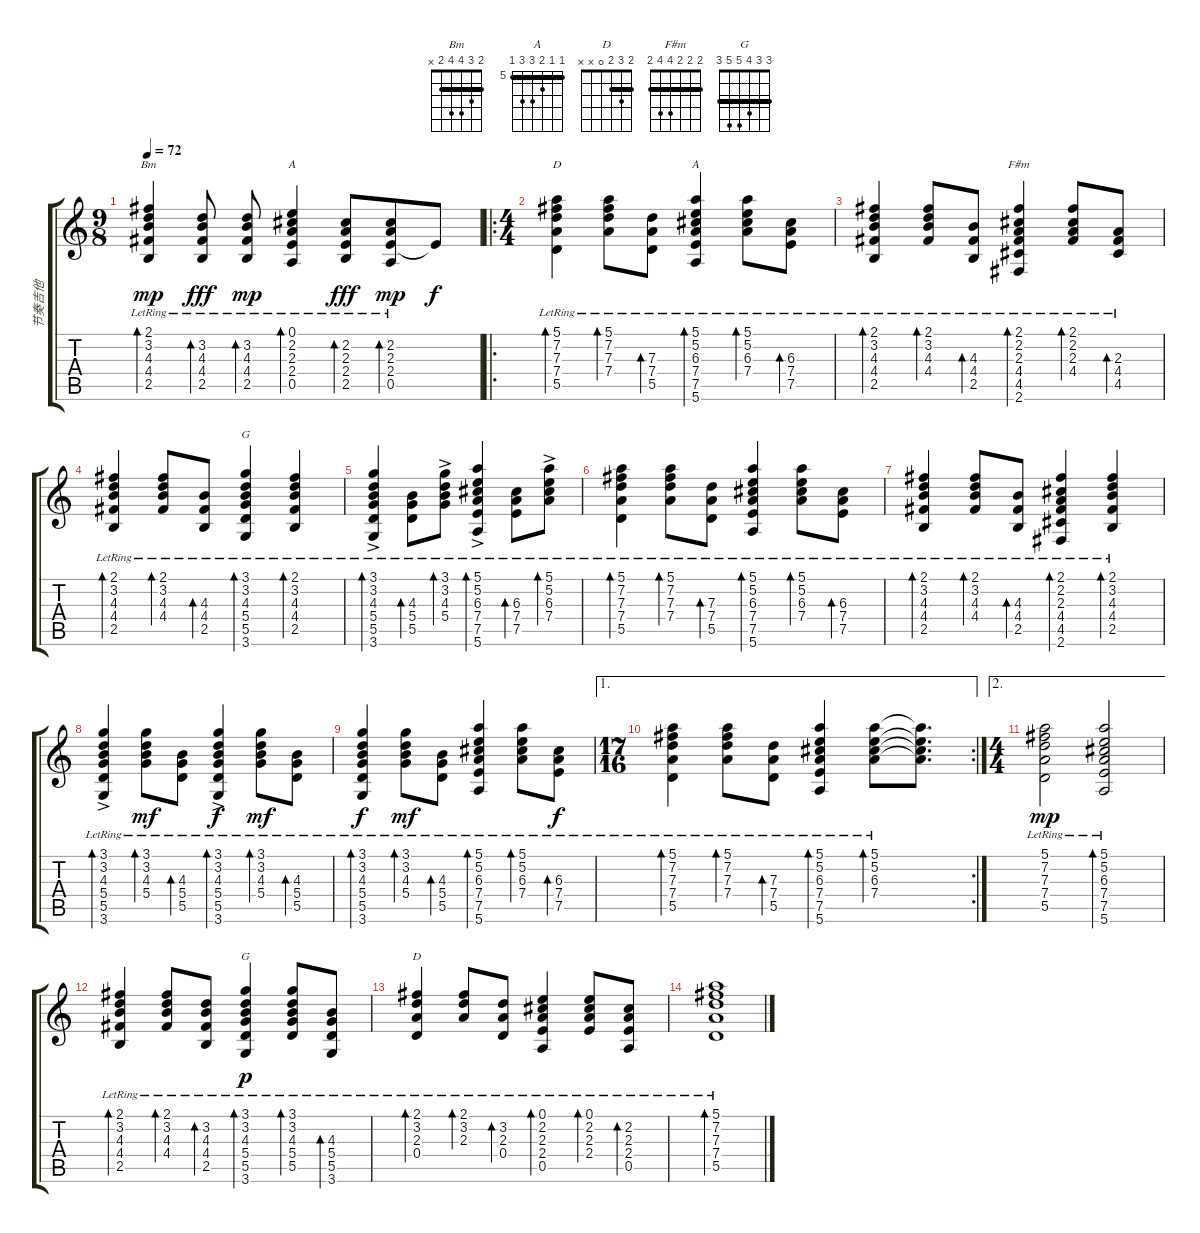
\track ("节奏吉他" "节奏吉他") {instrument acousticguitarsteel}
\staff {score tabs}
\tuning (E4 B3 G3 D3 A2 E2) {hide}
\chord ("Bm" 2 3 4 4 2 x) {barre 2}
\chord ("A" 0 2 2 2 0 x)
\chord ("D" 5 7 7 7 5 x) {firstfret 5 barre 5}
\chord ("A" 5 5 6 7 7 5) {firstfret 5 barre 5}
\chord ("F#m" 2 2 2 4 4 2) {barre 2}
\chord ("G" 3 0 0 0 2 3)
\chord ("G" 3 3 4 5 5 3) {barre 3}
\chord ("D" 2 3 2 0 x x) {barre 2}
\ts (9 8)
\tempo 72
\clef g2
\ks c
(2.1{lr} 3.2{lr} 4.3{lr} 4.4{lr} 2.5{lr}).4{bd 60 ch "Bm" dy mp} (3.2{lr} 4.3{lr} 4.4{lr} 2.5).8{bd 60 dy fff} (3.2{lr} 4.3{lr} 4.4{lr} 2.5{lr}).8{bd 60 dy mp} (0.1{lr} 2.2{lr} 2.3{lr} 2.4{lr} 0.5{lr}).4{bd 60 ch "A"} (2.2{lr} 2.3{lr} 2.4{lr} 2.5).8{bd 60 dy fff} (2.2{lr} 2.3{lr} 2.4{lr} 0.5{lr}).8{bd 60 dy mp} 2.4{t}.8{dy f} |
\ro
\ts (4 4)
(5.1{lr} 7.2{lr} 7.3{lr} 7.4{lr} 5.5{lr}).4{bd 60 ch "D"} (5.1{lr} 7.2{lr} 7.3{lr} 7.4{lr}).8{bd 60} (7.3{lr} 7.4{lr} 5.5{lr}).8{bd 60} (5.1{lr} 5.2{lr} 6.3{lr} 7.4{lr} 7.5{lr} 5.6{lr}).4{bd 60 ch "A"} (5.1{lr} 5.2{lr} 6.3{lr} 7.4{lr}).8{bd 60} (6.3{lr} 7.4{lr} 7.5{lr}).8{bd 60} |
(2.1{lr} 3.2{lr} 4.3{lr} 4.4{lr} 2.5{lr}).4{bd 60} (2.1{lr} 3.2{lr} 4.3{lr} 4.4{lr}).8{bd 60} (4.3{lr} 4.4{lr} 2.5{lr}).8{bd 60} (2.1{lr} 2.2{lr} 2.3{lr} 4.4{lr} 4.5{lr} 2.6{lr}).4{bd 60 ch "F#m"} (2.1{lr} 2.2{lr} 2.3{lr} 4.4{lr}).8{bd 60} (2.3{lr} 4.4{lr} 4.5{lr}).8{bd 60} |
(2.1{lr} 3.2{lr} 4.3{lr} 4.4{lr} 2.5{lr}).4{bd 60} (2.1{lr} 3.2{lr} 4.3{lr} 4.4{lr}).8{bd 60} (4.3{lr} 4.4{lr} 2.5{lr}).8{bd 60} (3.1{lr} 3.2{lr} 4.3{lr} 5.4{lr} 5.5{lr} 3.6{lr}).4{bd 60 ch "G"} (2.1{lr} 3.2{lr} 4.3{lr} 4.4{lr} 2.5{lr}).4{bd 60} |
(3.1{lr} 3.2{lr} 4.3{ac lr} 5.4{lr} 5.5{lr} 3.6{lr}).4{bd 60} (4.3{lr} 5.4{lr} 5.5{lr}).8{bd 60} (3.1{lr} 3.2{ac lr} 4.3{lr} 5.4{lr}).8{bd 60} (5.1{lr} 5.2{lr} 6.3{ac lr} 7.4{lr} 7.5{lr} 5.6{lr}).4{bd 60} (6.3{lr} 7.4{lr} 7.5{lr}).8{bd 60} (5.1 5.2{ac} 6.3{lr} 7.4{lr}).8{bd 60} |
(5.1{lr} 7.2{lr} 7.3{lr} 7.4{lr} 5.5{lr}).4{bd 60} (5.1{lr} 7.2{lr} 7.3{lr} 7.4{lr}).8{bd 60} (7.3{lr} 7.4{lr} 5.5{lr}).8{bd 60} (5.1{lr} 5.2{lr} 6.3{lr} 7.4{lr} 7.5{lr} 5.6{lr}).4{bd 60} (5.1{lr} 5.2{lr} 6.3{lr} 7.4{lr}).8{bd 60} (6.3{lr} 7.4{lr} 7.5{lr}).8{bd 60} |
(2.1{lr} 3.2{lr} 4.3{lr} 4.4{lr} 2.5{lr}).4{bd 60} (2.1{lr} 3.2{lr} 4.3{lr} 4.4{lr}).8{bd 60} (4.3{lr} 4.4{lr} 2.5{lr}).8{bd 60} (2.1{lr} 2.2{lr} 2.3{lr} 4.4{lr} 4.5{lr} 2.6{lr}).4{bd 60} (2.1{lr} 3.2{lr} 4.3{lr} 4.4{lr} 2.5{lr}).4{bd 60} |
(3.1{lr} 3.2{lr} 4.3{lr} 5.4{lr} 5.5{lr} 3.6{ac lr}).4{bd 60} (3.1{lr} 3.2{lr} 4.3{lr} 5.4{lr}).8{bd 60 dy mf} (4.3{lr} 5.4{lr} 5.5{lr}).8{bd 60} (3.1{lr} 3.2{lr} 4.3{ac lr} 5.4{lr} 5.5{lr} 3.6{lr}).4{bd 60 dy f} (3.1{lr} 3.2{lr} 4.3{lr} 5.4{lr}).8{bd 60 dy mf} (4.3{lr} 5.4{lr} 5.5{lr}).8{bd 60} |
(3.1{lr} 3.2{lr} 4.3{lr} 5.4{lr} 5.5{lr} 3.6{lr}).4{bd 60 dy f} (3.1{lr} 3.2{lr} 4.3{lr} 5.4{lr}).8{bd 60 dy mf} (4.3{lr} 5.4{lr} 5.5{lr}).8{bd 60} (5.1{lr} 5.2{lr} 6.3{lr} 7.4{lr} 7.5{lr} 5.6{lr}).4{bd 60} (5.1{lr} 5.2{lr} 6.3{lr} 7.4{lr}).8{bd 60} (6.3{lr} 7.4{lr} 7.5{lr}).8{bd 60 dy f} |
\ae 1
\rc 2
\ts (17 16)
(5.1{lr} 7.2{lr} 7.3{lr} 7.4{lr} 5.5{lr}).4{bd 60} (5.1{lr} 7.2{lr} 7.3{lr} 7.4{lr}).8{bd 60} (7.3{lr} 7.4{lr} 5.5{lr}).8{bd 60} (5.1{lr} 5.2{lr} 6.3{lr} 7.4{lr} 7.5{lr} 5.6{lr}).4{bd 60} (5.1{lr} 5.2{lr} 6.3{lr} 7.4{lr}).8{bd 60} (5.1{t} 5.2{t} 6.3{t} 7.4{t}).8{d} |
\ae 2
\ts (4 4)
(5.1 7.2 7.3{lr} 7.4 5.5).2{dy mp} (5.1{lr} 5.2{lr} 6.3{lr} 7.4{lr} 7.5{lr} 5.6{lr}).2{bd 60} |
(2.1{lr} 3.2{lr} 4.3{lr} 4.4{lr} 2.5{lr}).4{bd 60} (2.1{lr} 3.2{lr} 4.3{lr} 4.4{lr}).8{bd 60} (3.2{lr} 4.3{lr} 4.4{lr} 2.5{lr}).8{bd 60} (3.1{lr} 3.2{lr} 4.3{lr} 5.4{lr} 5.5{lr} 3.6{lr}).4{bd 60 ch "G" dy p} (3.1{lr} 3.2{lr} 4.3{lr} 5.4{lr} 5.5{lr}).8{bd 60} (4.3{lr} 5.4{lr} 5.5{lr} 3.6{lr}).8{bd 60} |
(2.1{lr} 3.2{lr} 2.3{lr} 0.4{lr}).4{bd 60 ch "D"} (2.1{lr} 3.2{lr} 2.3{lr}).8{bd 60} (3.2{lr} 2.3{lr} 0.4{lr}).8{bd 60} (0.1{lr} 2.2{lr} 2.3{lr} 2.4{lr} 0.5{lr}).4{bd 60} (0.1{lr} 2.2{lr} 2.3{lr} 2.4{lr}).8{bd 60} (2.2{lr} 2.3{lr} 2.4{lr} 0.5{lr}).8{bd 60} |
(5.1{lr} 7.2{lr} 7.3{lr} 7.4{lr} 5.5{lr}).1{bd 240}
